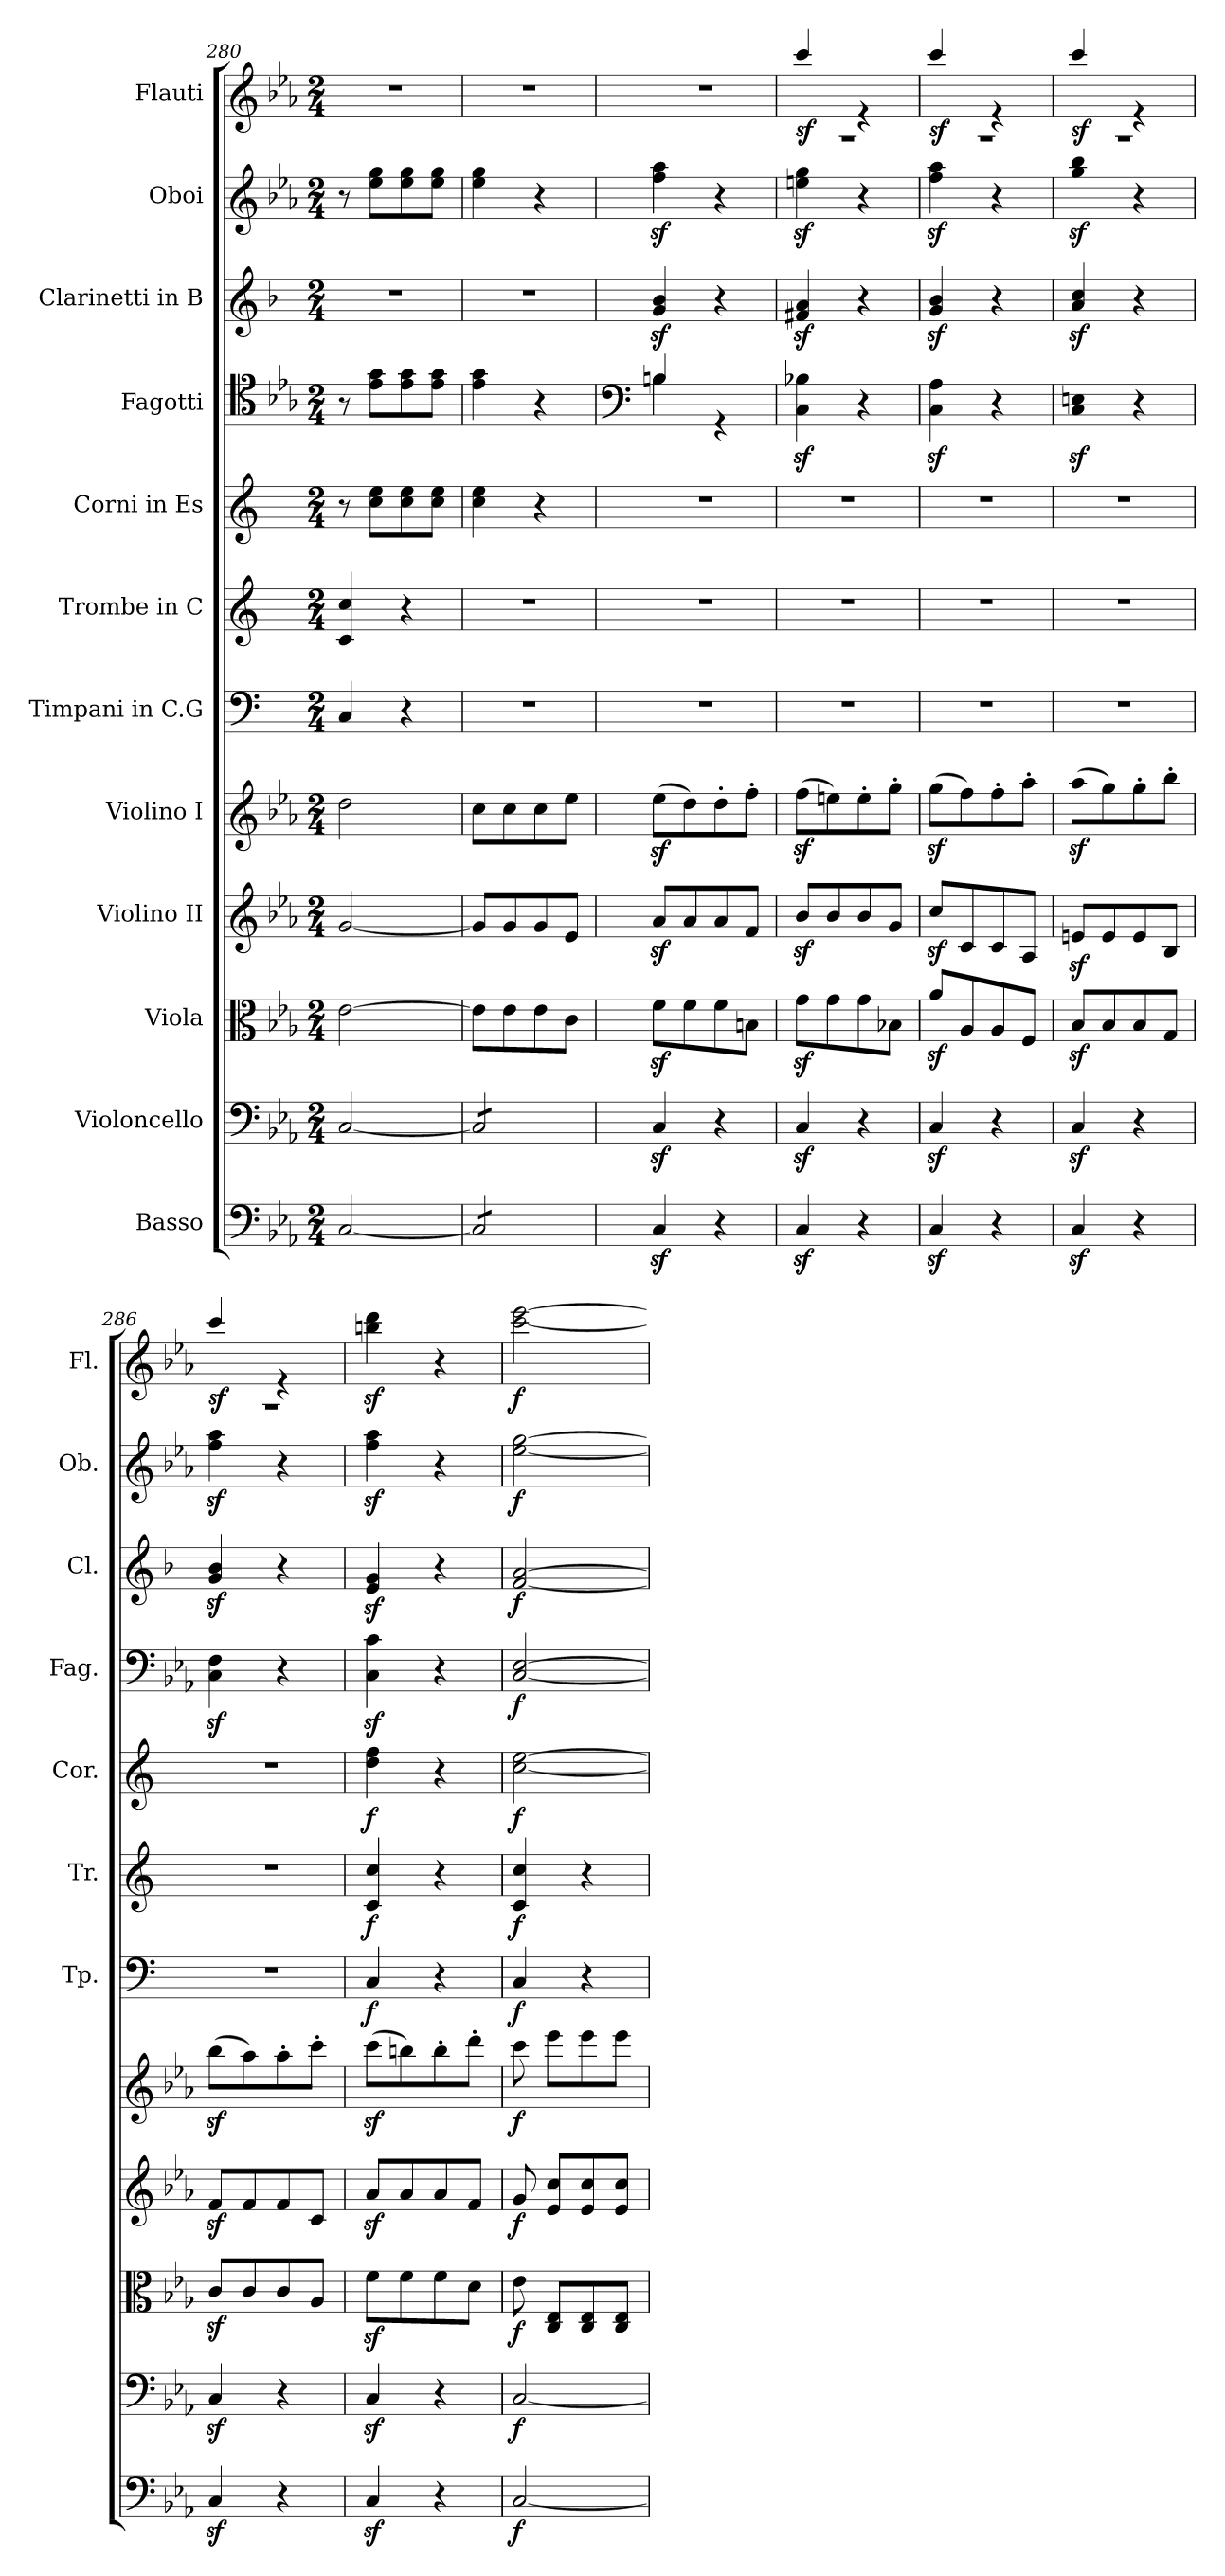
**kern	**dynam	**kern	**dynam	**kern	**dynam	**kern	**dynam	**kern	**dynam	**kern	**dynam	**kern	**dynam	**kern	**dynam	**kern	**dynam	**kern	**dynam	**kern	**dynam	**kern	**dynam
*part12	*part12	*part11	*part11	*part10	*part10	*part9	*part9	*part8	*part8	*part7	*part7	*part6	*part6	*part5	*part5	*part4	*part4	*part3	*part3	*part2	*part2	*part1	*part1
*staff12	*staff12	*staff11	*staff11	*staff10	*staff10	*staff9	*staff9	*staff8	*staff8	*staff7	*staff7	*staff6	*staff6	*staff5	*staff5	*staff4	*staff4	*staff3	*staff3	*staff2	*staff2	*staff1	*staff1
*I"Basso	*	*I"Violoncello	*	*I"Viola	*	*I"Violino II	*	*I"Violino I	*	*I"Timpani in C.G	*	*I"Trombe in C	*	*I"Corni in Es	*	*I"Fagotti	*	*I"Clarinetti in B	*	*I"Oboi	*	*I"Flauti	*
*	*	*	*	*	*	*	*	*	*	*I'Tp.	*	*I'Tr.	*	*I'Cor.	*	*I'Fag.	*	*I'Cl.	*	*I'Ob.	*	*I'Fl.	*
*clefF4	*	*clefF4	*	*clefC3	*	*clefG2	*	*clefG2	*	*clefF4	*	*clefG2	*	*clefG2	*	*clefC4	*	*clefG2	*	*clefG2	*	*clefG2	*
*ITrd7c12	*	*	*	*	*	*	*	*	*	*	*	*	*	*ITrd5c9	*	*	*	*ITrd1c2	*	*	*	*	*
*k[b-e-a-]	*	*k[b-e-a-]	*	*k[b-e-a-]	*	*k[b-e-a-]	*	*k[b-e-a-]	*	*k[]	*	*k[]	*	*k[b-e-a-]	*	*k[b-e-a-]	*	*k[b-e-a-]	*	*k[b-e-a-]	*	*k[b-e-a-]	*
*M2/4	*	*M2/4	*	*M2/4	*	*M2/4	*	*M2/4	*	*M2/4	*	*M2/4	*	*M2/4	*	*M2/4	*	*M2/4	*	*M2/4	*	*M2/4	*
=280	=280	=280	=280	=280	=280	=280	=280	=280	=280	=280	=280	=280	=280	=280	=280	=280	=280	=280	=280	=280	=280	=280	=280
[2CC/	.	[2C/	.	[2e-\	.	[2g/	.	2dd\	.	4C/	.	4c/ 4cc/	.	8r	.	8r	.	2r	.	8r	.	2r	.
.	.	.	.	.	.	.	.	.	.	.	.	.	.	8e-\ 8g\L	.	8e-\ 8g\L	.	.	.	8ee-\ 8gg\L	.	.	.
.	.	.	.	.	.	.	.	.	.	4r	.	4r	.	8e-\ 8g\	.	8e-\ 8g\	.	.	.	8ee-\ 8gg\	.	.	.
.	.	.	.	.	.	.	.	.	.	.	.	.	.	8e-\ 8g\J	.	8e-\ 8g\J	.	.	.	8ee-\ 8gg\J	.	.	.
=281	=281	=281	=281	=281	=281	=281	=281	=281	=281	=281	=281	=281	=281	=281	=281	=281	=281	=281	=281	=281	=281	=281	=281
*tremolo	*	*	*	*	*	*	*	*	*	*	*	*	*	*	*	*	*	*	*	*	*	*	*
*	*	*tremolo	*	*	*	*	*	*	*	*	*	*	*	*	*	*	*	*	*	*	*	*	*
8CC/]L	.	8C/]L	.	8e-\L]	.	8g/L]	.	8cc\L	.	2r	.	2r	.	4e-\ 4g\	.	4e-\ 4g\	.	2r	.	4ee-\ 4gg\	.	2r	.
8CC/	.	8C/	.	8e-\	.	8g/	.	8cc\	.	.	.	.	.	.	.	.	.	.	.	.	.	.	.
8CC/	.	8C/	.	8e-\	.	8g/	.	8cc\	.	.	.	.	.	4r	.	4r	.	.	.	4r	.	.	.
8CC/J	.	8C/J	.	8c\J	.	8e-/J	.	8ee-\J	.	.	.	.	.	.	.	.	.	.	.	.	.	.	.
*	*	*Xtremolo	*	*	*	*	*	*	*	*	*	*	*	*	*	*	*	*	*	*	*	*	*
*Xtremolo	*	*	*	*	*	*	*	*	*	*	*	*	*	*	*	*	*	*	*	*	*	*	*
=282	=282	=282	=282	=282	=282	=282	=282	=282	=282	=282	=282	=282	=282	=282	=282	=282	=282	=282	=282	=282	=282	=282	=282
*	*	*	*	*	*	*	*	*	*	*	*	*	*	*	*	*clefF4	*	*	*	*	*	*	*
*	*	*	*	*	*	*	*	*	*	*	*	*	*	*	*	*^	*	*	*	*	*	*	*
4CCz</	.	4Cz</	.	8fz<\L	.	8a-z</L	.	(8ee-z<\L	.	2r	.	2r	.	2r	.	4Bn/	4B\	.	4f/z< 4a-/z<	.	4ff\z< 4aa-\z<	.	2r	.
.	.	.	.	8f\	.	8a-/	.	8dd\)	.	.	.	.	.	.	.	.	.	.	.	.	.	.	.	.
4r	.	4r	.	8f\	.	8a-/	.	8dd'\	.	.	.	.	.	.	.	4rGG	4ryy	.	4r	.	4r	.	.	.
.	.	.	.	8Bn\J	.	8f/J	.	8ff'\J	.	.	.	.	.	.	.	.	.	.	.	.	.	.	.	.
*	*	*	*	*	*	*	*	*	*	*	*	*	*	*	*	*v	*v	*	*	*	*	*	*	*
=283	=283	=283	=283	=283	=283	=283	=283	=283	=283	=283	=283	=283	=283	=283	=283	=283	=283	=283	=283	=283	=283	=283	=283
*	*	*	*	*	*	*	*	*	*	*	*	*	*	*	*	*	*	*	*	*	*	*^	*
!	!	!	!	!	!	!	!	!	!	!	!	!	!	!	!	!	!	!	!	!	!	!	!	!LO:DY:b
4CCz</	.	4Cz</	.	8gz<\L	.	8b-z</L	.	(8ffz<\L	.	2r	.	2r	.	2r	.	4C\z< 4B-X\z<	.	4en/z< 4g/z<	.	4een\z< 4gg\z<	.	2rA	4ccc/	sf
.	.	.	.	8g\	.	8b-/	.	8een\)	.	.	.	.	.	.	.	.	.	.	.	.	.	.	.	.
4r	.	4r	.	8g\	.	8b-/	.	8ee'\	.	.	.	.	.	.	.	4r	.	4r	.	4r	.	.	4r	.
.	.	.	.	8B-X\J	.	8g/J	.	8gg'\J	.	.	.	.	.	.	.	.	.	.	.	.	.	.	.	.
=284	=284	=284	=284	=284	=284	=284	=284	=284	=284	=284	=284	=284	=284	=284	=284	=284	=284	=284	=284	=284	=284	=284	=284	=284
!	!	!	!	!	!	!	!	!	!	!	!	!	!	!	!	!	!	!	!	!	!	!	!	!LO:DY:b
4CCz</	.	4Cz</	.	8a-z<\L	.	8ccz</L	.	(8ggz<\L	.	2r	.	2r	.	2r	.	4C\z< 4A-\z<	.	4f/z< 4a-/z<	.	4ff\z< 4aa-\z<	.	2rA	4ccc/	sf
.	.	.	.	8A-/	.	8c/	.	8ff\)	.	.	.	.	.	.	.	.	.	.	.	.	.	.	.	.
4r	.	4r	.	8A-/	.	8c/	.	8ff'\	.	.	.	.	.	.	.	4r	.	4r	.	4r	.	.	4r	.
.	.	.	.	8F/J	.	8A-/J	.	8aa-'\J	.	.	.	.	.	.	.	.	.	.	.	.	.	.	.	.
=285	=285	=285	=285	=285	=285	=285	=285	=285	=285	=285	=285	=285	=285	=285	=285	=285	=285	=285	=285	=285	=285	=285	=285	=285
!	!	!	!	!	!	!	!	!	!	!	!	!	!	!	!	!	!	!	!	!	!	!	!	!LO:DY:b
4CCz</	.	4Cz</	.	8B-z</L	.	8enz</L	.	(8aa-z<\L	.	2r	.	2r	.	2r	.	4C\z< 4En\z<	.	4g/z< 4b-/z<	.	4gg\z< 4bb-\z<	.	2rA	4ccc/	sf
.	.	.	.	8B-/	.	8e/	.	8gg\)	.	.	.	.	.	.	.	.	.	.	.	.	.	.	.	.
4r	.	4r	.	8B-/	.	8e/	.	8gg'\	.	.	.	.	.	.	.	4r	.	4r	.	4r	.	.	4r	.
.	.	.	.	8G/J	.	8B-/J	.	8bb-'\J	.	.	.	.	.	.	.	.	.	.	.	.	.	.	.	.
!!LO:PB:g=z	!!
=286	=286	=286	=286	=286	=286	=286	=286	=286	=286	=286	=286	=286	=286	=286	=286	=286	=286	=286	=286	=286	=286	=286	=286	=286
!	!	!	!	!	!	!	!	!	!	!	!	!	!	!	!	!	!	!	!	!	!	!	!	!LO:DY:b
4CCz</	.	4Cz</	.	8cz</L	.	8fz</L	.	(8bb-z<\L	.	2r	.	2r	.	2r	.	4C\z< 4F\z<	.	4f/z< 4a-/z<	.	4ff\z< 4aa-\z<	.	2rA	4ccc/	sf
.	.	.	.	8c/	.	8f/	.	8aa-\)	.	.	.	.	.	.	.	.	.	.	.	.	.	.	.	.
4r	.	4r	.	8c/	.	8f/	.	8aa-'\	.	.	.	.	.	.	.	4r	.	4r	.	4r	.	.	4r	.
.	.	.	.	8A-/J	.	8c/J	.	8ccc'\J	.	.	.	.	.	.	.	.	.	.	.	.	.	.	.	.
*	*	*	*	*	*	*	*	*	*	*	*	*	*	*	*	*	*	*	*	*	*	*v	*v	*
=287	=287	=287	=287	=287	=287	=287	=287	=287	=287	=287	=287	=287	=287	=287	=287	=287	=287	=287	=287	=287	=287	=287	=287
!	!	!	!	!	!	!	!	!	!	!	!LO:DY:b	!	!LO:DY:b	!	!LO:DY:b	!	!	!	!	!	!	!	!
4CCz</	.	4Cz</	.	8fz<\L	.	8a-z</L	.	(8cccz<\L	.	4C/	f	4c/ 4cc/	f	4f\ 4a-\	f	4C\z< 4c\z<	.	4d/z< 4f/z<	.	4ff\z< 4aa-\z<	.	4bbn\z< 4ddd\z<	.
.	.	.	.	8f\	.	8a-/	.	8bbn\)	.	.	.	.	.	.	.	.	.	.	.	.	.	.	.
4r	.	4r	.	8f\	.	8a-/	.	8bb'\	.	4r	.	4r	.	4r	.	4r	.	4r	.	4r	.	4r	.
.	.	.	.	8d\J	.	8f/J	.	8ddd'\J	.	.	.	.	.	.	.	.	.	.	.	.	.	.	.
=288	=288	=288	=288	=288	=288	=288	=288	=288	=288	=288	=288	=288	=288	=288	=288	=288	=288	=288	=288	=288	=288	=288	=288
!	!LO:DY:b	!	!LO:DY:b	!	!LO:DY:b	!	!LO:DY:b	!	!LO:DY:b	!	!LO:DY:b	!	!LO:DY:b	!	!LO:DY:b	!	!LO:DY:b	!	!LO:DY:b	!	!LO:DY:b	!	!LO:DY:b
[2CC/	f	[2C/	f	8e-\	f	8g/	f	8ccc\	f	4C/	f	4c/ 4cc/	f	[2e-\ [2g\	f	[2C/ [2E-/	f	[2e-/ [2g/	f	[2ee-\ [2gg\	f	[2ccc\ [2eee-\	f
.	.	.	.	8C/ 8E-/L	.	8e-/ 8cc/L	.	8eee-\L	.	.	.	.	.	.	.	.	.	.	.	.	.	.	.
.	.	.	.	8C/ 8E-/	.	8e-/ 8cc/	.	8eee-\	.	4r	.	4r	.	.	.	.	.	.	.	.	.	.	.
.	.	.	.	8C/ 8E-/J	.	8e-/ 8cc/J	.	8eee-\J	.	.	.	.	.	.	.	.	.	.	.	.	.	.	.
=	=	=	=	=	=	=	=	=	=	=	=	=	=	=	=	=	=	=	=	=	=	=	=
*-	*-	*-	*-	*-	*-	*-	*-	*-	*-	*-	*-	*-	*-	*-	*-	*-	*-	*-	*-	*-	*-	*-	*-
